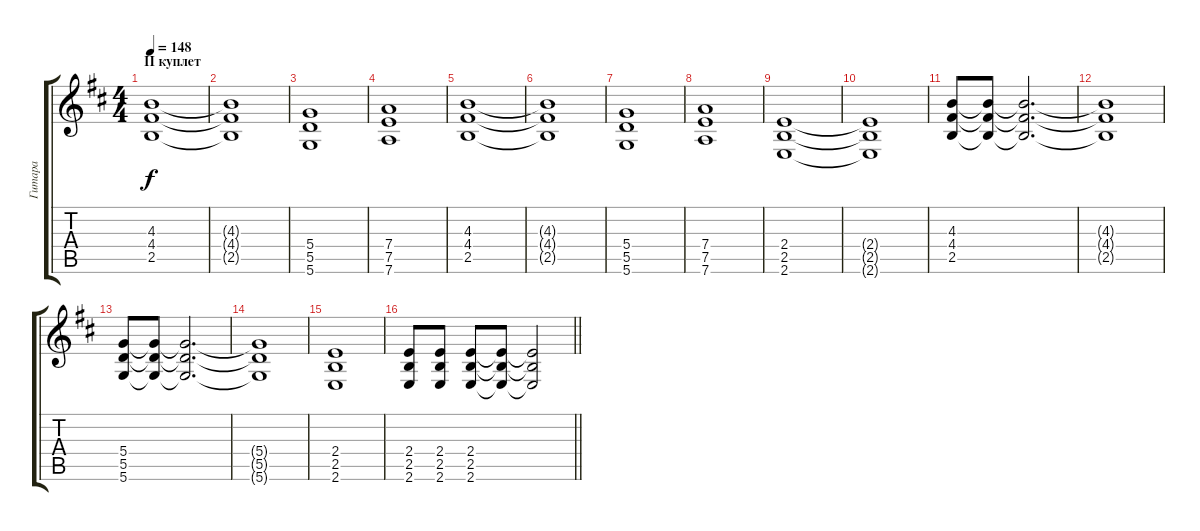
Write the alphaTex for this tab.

\track ("Гитара" "Гитара") {instrument distortionguitar}
\staff {score tabs}
\tuning (E4 B3 G3 D3 A2 D2) {hide}
\ts (4 4)
\section ("" "II куплет")
\tempo 148
\clef g2
\ks bminor
(4.3 4.4 2.5).1{dy f volume 8} |
(4.3{t} 4.4{t} 2.5{t}).1 |
(5.4 5.5 5.6).1{volume 13} |
(7.4 7.5 7.6).1 |
(4.3 4.4 2.5).1{volume 8} |
(4.3{t} 4.4{t} 2.5{t}).1 |
(5.4 5.5 5.6).1{volume 13} |
(7.4 7.5 7.6).1 |
(2.4 2.5 2.6).1{volume 5} |
(2.4{t} 2.5{t} 2.6{t}).1 |
(4.3 4.4 2.5).8{volume 13} (4.3{t} 4.4{t} 2.5{t}).8{volume 5} (4.3{t} 4.4{t} 2.5{t}).2{d} |
(4.3{t} 4.4{t} 2.5{t}).1 |
(5.4 5.5 5.6).8{volume 13} (5.4{t} 5.5{t} 5.6{t}).8{volume 5} (5.4{t} 5.5{t} 5.6{t}).2{d} |
(5.4{t} 5.5{t} 5.6{t}).1 |
(2.4 2.5 2.6).1{volume 13} |
\barLineRight lightlight
(2.4 2.5 2.6).8 (2.4 2.5 2.6).8 (2.4 2.5 2.6).8 (2.4{t} 2.5{t} 2.6{t}).8 (2.4{t} 2.5{t} 2.6{t}).2
